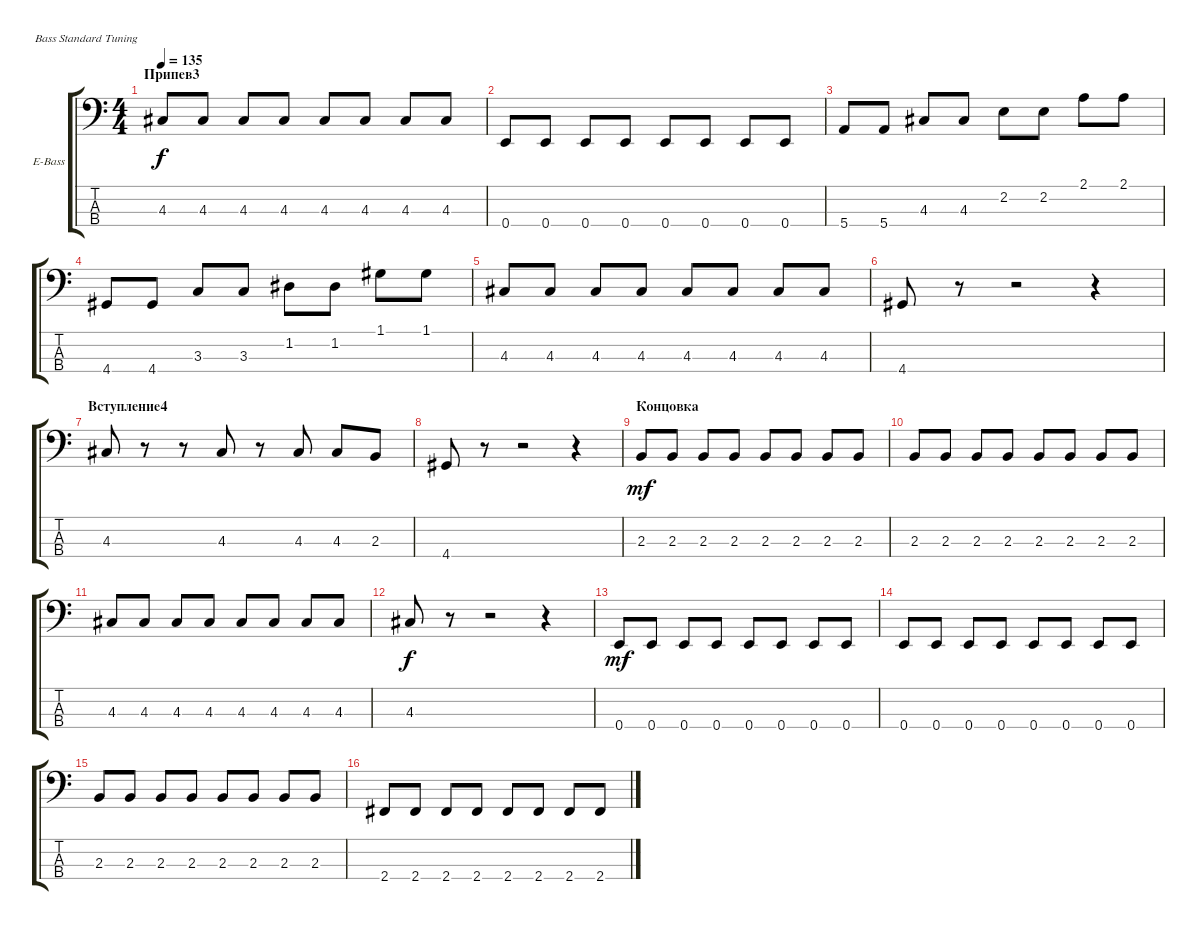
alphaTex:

\defaultSystemsLayout 4
\bracketExtendMode groupsimilarinstruments
\firstSystemTrackNameOrientation horizontal
\otherSystemsTrackNameOrientation horizontal
\track ("Electric Bass" "E-Bass") {instrument electricbassfinger}
\staff {score tabs}
\tuning (G2 D2 A1 E1)
\ts (4 4)
\section ("" "Припев3")
\tempo 135
\clef f4
\scale
0.333333
\ks c
4.3.8{dy f} 4.3.8 4.3.8 4.3.8 4.3.8 4.3.8 4.3.8 4.3.8 |
\scale
0.333333 0.4.8 0.4.8 0.4.8 0.4.8 0.4.8 0.4.8 0.4.8 0.4.8 |
\scale
0.333333 5.4.8 5.4.8 4.3.8 4.3.8 2.2.8 2.2.8 2.1.8 2.1.8 |
\scale
0.333333 4.4.8 4.4.8 3.3.8 3.3.8 1.2.8 1.2.8 1.1.8 1.1.8 |
\scale
0.333333 4.3.8 4.3.8 4.3.8 4.3.8 4.3.8 4.3.8 4.3.8 4.3.8 |
\scale
0.333333 4.4.8 r.8 r.2 r.4 |
\section ("" "Вступление4")
\scale
0.333333 4.3.8 r.8 r.8 4.3.8 r.8 4.3.8 4.3.8 2.3.8 |
\scale
0.333333 4.4.8 r.8 r.2 r.4 |
\section ("" "Концовка")
\scale
0.333333 2.3.8{dy mf} 2.3.8 2.3.8 2.3.8 2.3.8 2.3.8 2.3.8 2.3.8 |
\scale
0.333333 2.3.8 2.3.8 2.3.8 2.3.8 2.3.8 2.3.8 2.3.8 2.3.8 |
\scale
0.333333 4.3.8 4.3.8 4.3.8 4.3.8 4.3.8 4.3.8 4.3.8 4.3.8 |
\scale
0.333333 4.3.8{dy f} r.8 r.2 r.4 |
\scale
0.333333 0.4.8{dy mf} 0.4.8 0.4.8 0.4.8 0.4.8 0.4.8 0.4.8 0.4.8 |
\scale
0.333333 0.4.8 0.4.8 0.4.8 0.4.8 0.4.8 0.4.8 0.4.8 0.4.8 |
\scale
0.333333 2.3.8 2.3.8 2.3.8 2.3.8 2.3.8 2.3.8 2.3.8 2.3.8 |
\scale
0.333333 2.4.8 2.4.8 2.4.8 2.4.8 2.4.8 2.4.8 2.4.8 2.4.8
